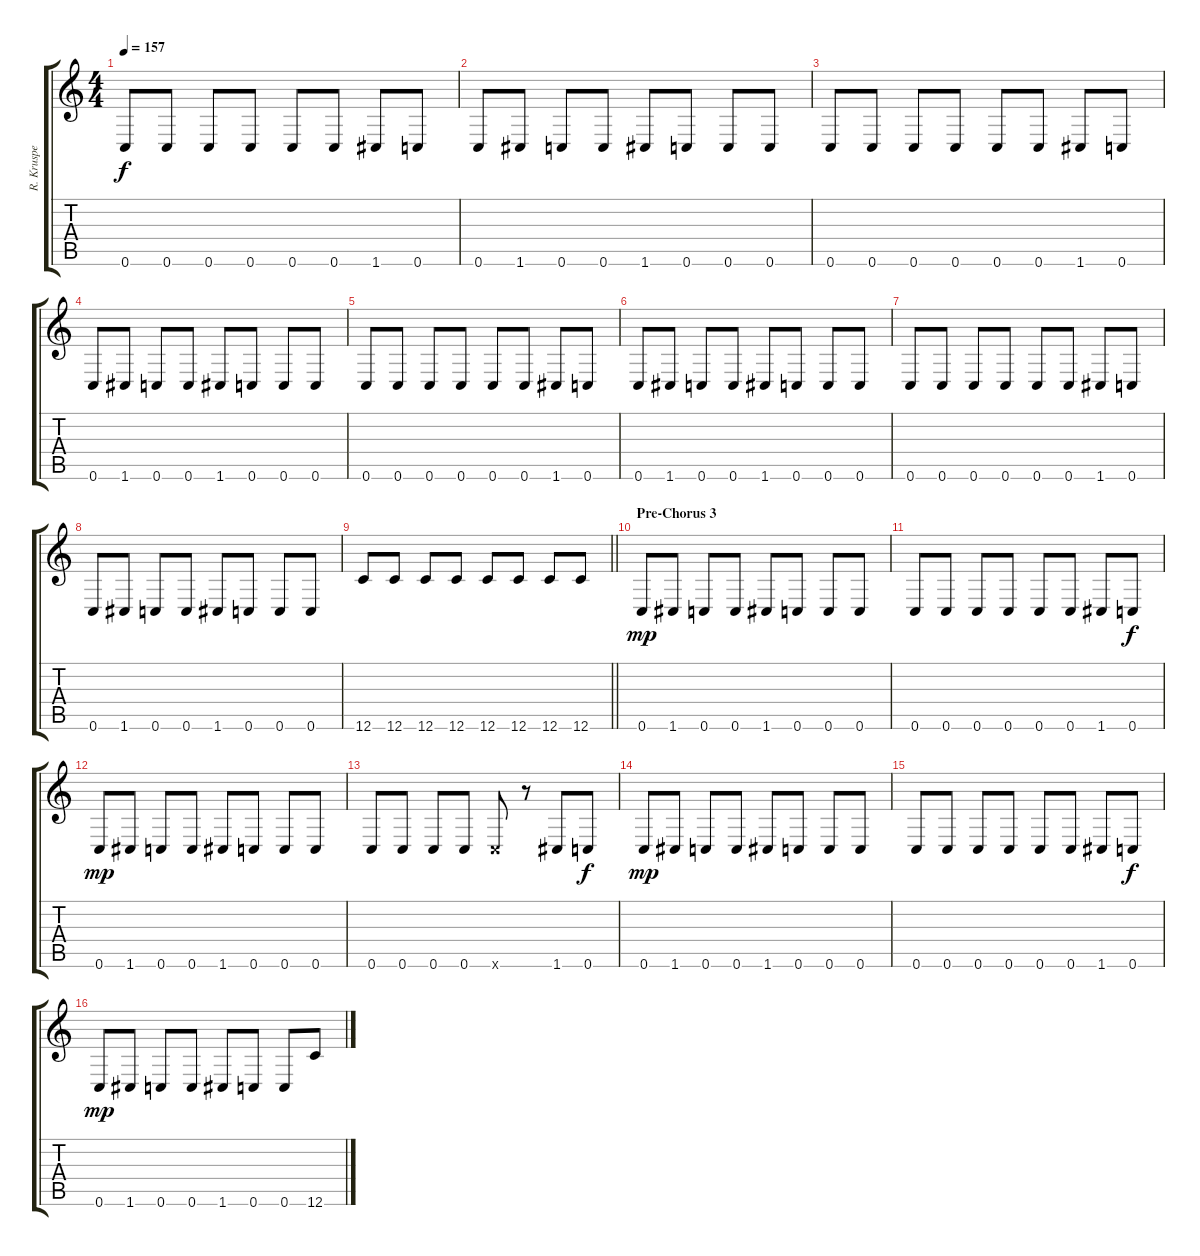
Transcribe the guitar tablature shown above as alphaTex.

\track ("R. Kruspe" "R. Kruspe") {instrument distortionguitar}
\staff {score tabs}
\tuning (D4 A3 F3 C3 G2 C2) {hide}
\ts (4 4)
\tempo 157
\clef g2
\ks c
0.6.8{dy f} 0.6.8 0.6.8 0.6.8 0.6.8 0.6.8 1.6.8 0.6.8 |
0.6.8 1.6.8 0.6.8 0.6.8 1.6.8 0.6.8 0.6.8 0.6.8 |
0.6.8 0.6.8 0.6.8 0.6.8 0.6.8 0.6.8 1.6.8 0.6.8 |
0.6.8 1.6.8 0.6.8 0.6.8 1.6.8 0.6.8 0.6.8 0.6.8 |
0.6.8 0.6.8 0.6.8 0.6.8 0.6.8 0.6.8 1.6.8 0.6.8 |
0.6.8 1.6.8 0.6.8 0.6.8 1.6.8 0.6.8 0.6.8 0.6.8 |
0.6.8 0.6.8 0.6.8 0.6.8 0.6.8 0.6.8 1.6.8 0.6.8 |
0.6.8 1.6.8 0.6.8 0.6.8 1.6.8 0.6.8 0.6.8 0.6.8 |
\barLineRight lightlight
12.6.8 12.6.8 12.6.8 12.6.8 12.6.8 12.6.8 12.6.8 12.6.8 |
\section ("" "Pre-Chorus 3")
0.6.8{dy mp volume 14 instrument distortionguitar} 1.6.8 0.6.8 0.6.8 1.6.8 0.6.8 0.6.8 0.6.8 |
0.6.8 0.6.8 0.6.8 0.6.8 0.6.8 0.6.8 1.6.8 0.6.8{dy f} |
0.6.8{dy mp} 1.6.8 0.6.8 0.6.8 1.6.8 0.6.8 0.6.8 0.6.8 |
0.6.8 0.6.8 0.6.8 0.6.8 0.6{x}.8 r.8 1.6.8 0.6.8{dy f} |
0.6.8{dy mp} 1.6.8 0.6.8 0.6.8 1.6.8 0.6.8 0.6.8 0.6.8 |
0.6.8 0.6.8 0.6.8 0.6.8 0.6.8 0.6.8 1.6.8 0.6.8{dy f} |
0.6.8{dy mp} 1.6.8 0.6.8 0.6.8 1.6.8 0.6.8 0.6.8 12.6.8
